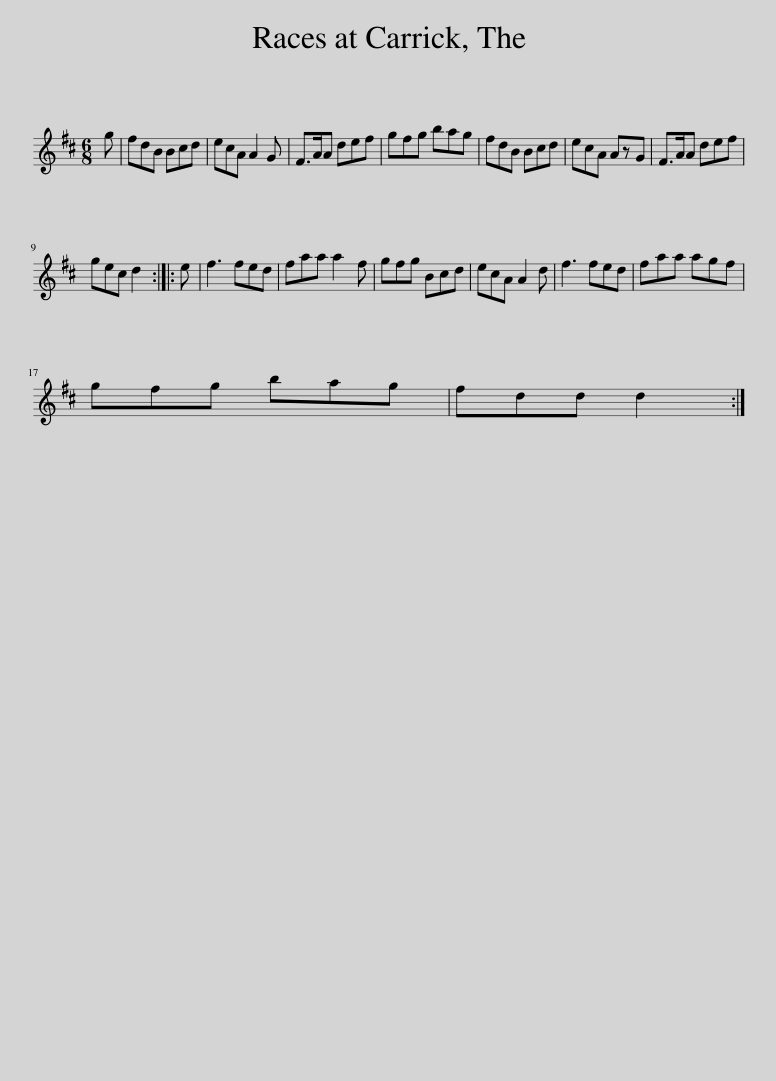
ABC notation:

X:1
L:1/8
M:6/8
I:linebreak $
K:Bmin
V:1 treble
V:1
 g | fdB Bcd | ecA A2 G | F>AA def | gfg bag | %5
 fdB Bcd | ecA AzG | F>AA def |$ gec d2 :: e | %10
 f3 fed | faa a2 f | gfg Bcd | ecA A2 d | f3 fed | %15
 faa agf |$ gfg bag | fdd d2 :| %18
